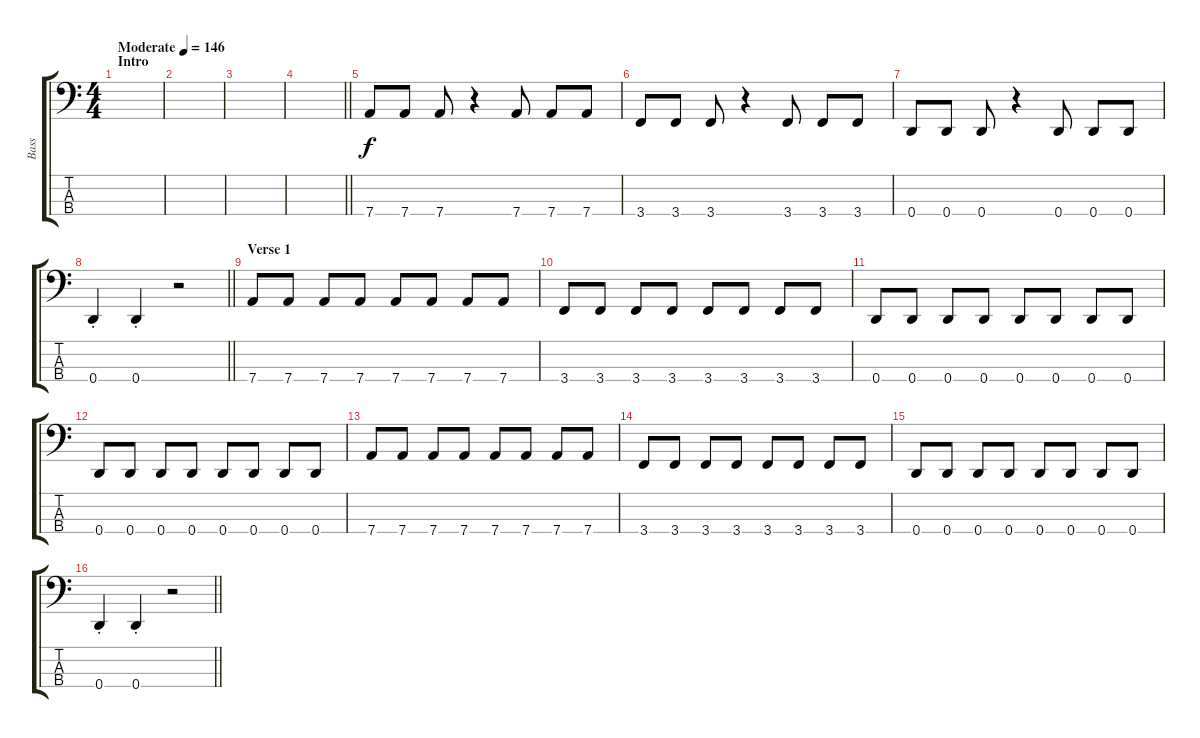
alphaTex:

\track ("Bass" "Bass") {instrument electricbassfinger}
\staff {score tabs}
\tuning (G2 D2 A1 D1) {hide}
\ts (4 4)
\section ("" "Intro")
\tempo (146 "Moderate")
\clef f4
\ks c
|
|
|
\barLineRight lightlight
|
7.4.8 7.4.8 7.4.8 r.4 7.4.8 7.4.8 7.4.8 |
3.4.8 3.4.8 3.4.8 r.4 3.4.8 3.4.8 3.4.8 |
0.4.8 0.4.8 0.4.8 r.4 0.4.8 0.4.8 0.4.8 |
\barLineRight lightlight
0.4{st}.4 0.4{st}.4 r.2 |
\section ("" "Verse 1")
7.4.8 7.4.8 7.4.8 7.4.8 7.4.8 7.4.8 7.4.8 7.4.8 |
3.4.8 3.4.8 3.4.8 3.4.8 3.4.8 3.4.8 3.4.8 3.4.8 |
0.4.8 0.4.8 0.4.8 0.4.8 0.4.8 0.4.8 0.4.8 0.4.8 |
0.4.8 0.4.8 0.4.8 0.4.8 0.4.8 0.4.8 0.4.8 0.4.8 |
7.4.8 7.4.8 7.4.8 7.4.8 7.4.8 7.4.8 7.4.8 7.4.8 |
3.4.8 3.4.8 3.4.8 3.4.8 3.4.8 3.4.8 3.4.8 3.4.8 |
0.4.8 0.4.8 0.4.8 0.4.8 0.4.8 0.4.8 0.4.8 0.4.8 |
\barLineRight lightlight
0.4{st}.4 0.4{st}.4 r.2
